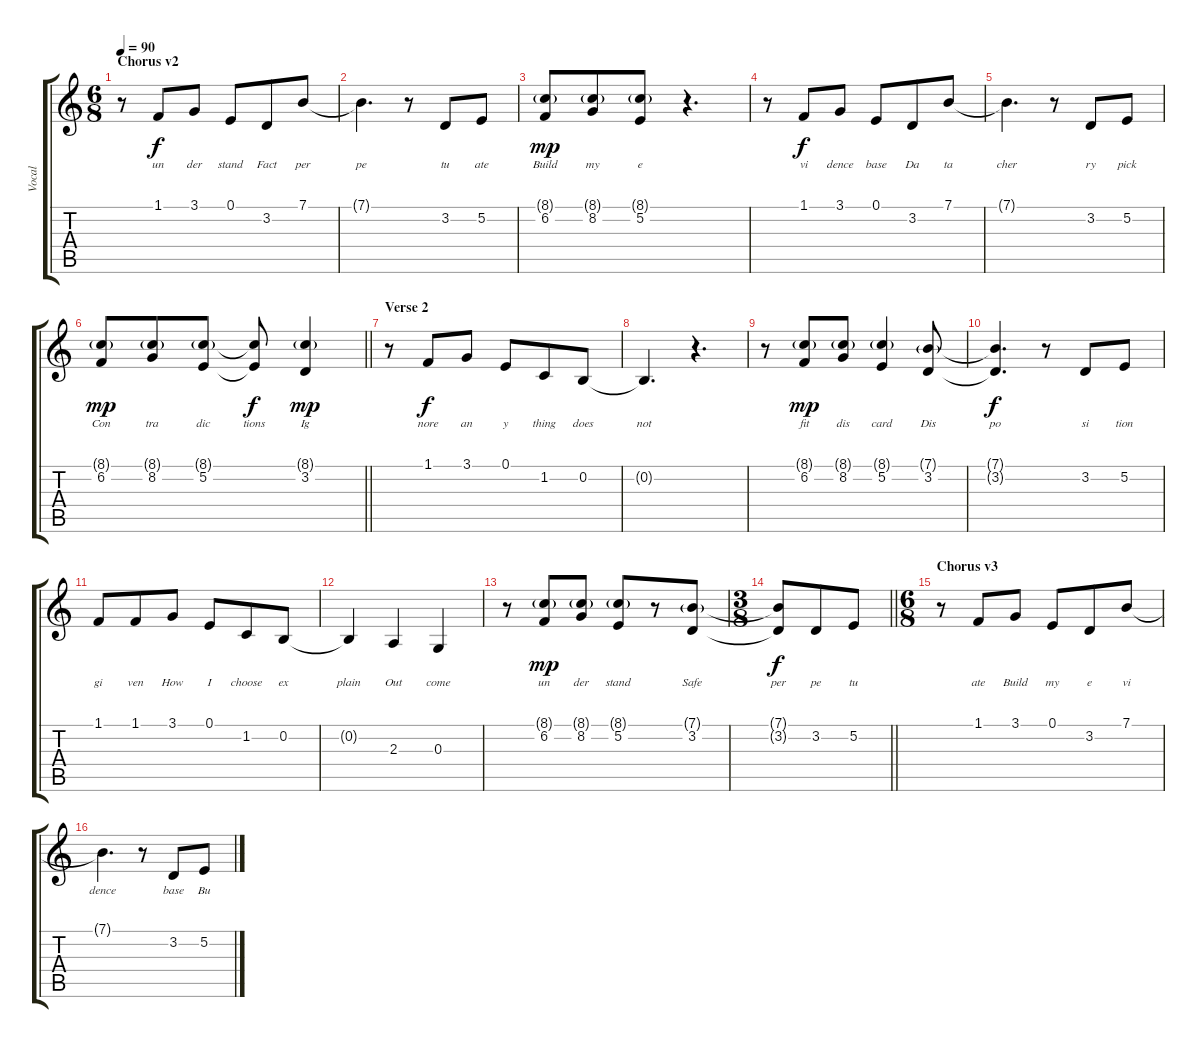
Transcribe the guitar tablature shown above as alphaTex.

\track ("Vocal" "Vocal") {instrument acousticgrandpiano}
\staff {score tabs}
\tuning (E4 B3 G3 D3 A2 E2) {hide}
\ts (6 8)
\section ("" "Chorus v2")
\tempo 90
\clef g2
\ks c
r.8{dy f} 1.1.8{lyrics (0 "un") lyrics (1 "") lyrics (2 "") lyrics (3 "") lyrics (4 "")} 3.1.8{lyrics (0 "der") lyrics (1 "") lyrics (2 "") lyrics (3 "") lyrics (4 "")} 0.1.8{lyrics (0 "stand") lyrics (1 "") lyrics (2 "") lyrics (3 "") lyrics (4 "")} 3.2.8{lyrics (0 "Fact") lyrics (1 "") lyrics (2 "") lyrics (3 "") lyrics (4 "")} 7.1.8{lyrics (0 "per") lyrics (1 "") lyrics (2 "") lyrics (3 "") lyrics (4 "")} |
7.1{t}.4{d lyrics (0 "pe") lyrics (1 "") lyrics (2 "") lyrics (3 "") lyrics (4 "")} r.8 3.2.8{lyrics (0 "tu") lyrics (1 "") lyrics (2 "") lyrics (3 "") lyrics (4 "")} 5.2.8{lyrics (0 "ate") lyrics (1 "") lyrics (2 "") lyrics (3 "") lyrics (4 "")} |
(8.1{g} 6.2).8{lyrics (0 "Build") lyrics (1 "") lyrics (2 "") lyrics (3 "") lyrics (4 "") dy mp} (8.1{g} 8.2).8{lyrics (0 "my") lyrics (1 "") lyrics (2 "") lyrics (3 "") lyrics (4 "")} (8.1{g} 5.2).8{lyrics (0 "e") lyrics (1 "") lyrics (2 "") lyrics (3 "") lyrics (4 "")} r.4{d} |
r.8 1.1.8{lyrics (0 "vi") lyrics (1 "") lyrics (2 "") lyrics (3 "") lyrics (4 "") dy f} 3.1.8{lyrics (0 "dence") lyrics (1 "") lyrics (2 "") lyrics (3 "") lyrics (4 "")} 0.1.8{lyrics (0 "base") lyrics (1 "") lyrics (2 "") lyrics (3 "") lyrics (4 "")} 3.2.8{lyrics (0 "Da") lyrics (1 "") lyrics (2 "") lyrics (3 "") lyrics (4 "")} 7.1.8{lyrics (0 "ta") lyrics (1 "") lyrics (2 "") lyrics (3 "") lyrics (4 "")} |
7.1{t}.4{d lyrics (0 "cher") lyrics (1 "") lyrics (2 "") lyrics (3 "") lyrics (4 "")} r.8 3.2.8{lyrics (0 "ry") lyrics (1 "") lyrics (2 "") lyrics (3 "") lyrics (4 "")} 5.2.8{lyrics (0 "pick") lyrics (1 "") lyrics (2 "") lyrics (3 "") lyrics (4 "")} |
\barLineRight lightlight
(8.1{g} 6.2).8{lyrics (0 "Con") lyrics (1 "") lyrics (2 "") lyrics (3 "") lyrics (4 "") dy mp} (8.1{g} 8.2).8{lyrics (0 "tra") lyrics (1 "") lyrics (2 "") lyrics (3 "") lyrics (4 "")} (8.1{g} 5.2).8{lyrics (0 "dic") lyrics (1 "") lyrics (2 "") lyrics (3 "") lyrics (4 "")} (8.1{t} 5.2{t}).8{lyrics (0 "tions") lyrics (1 "") lyrics (2 "") lyrics (3 "") lyrics (4 "") dy f} (8.1{g} 3.2).4{lyrics (0 "Ig") lyrics (1 "") lyrics (2 "") lyrics (3 "") lyrics (4 "") dy mp} |
\section ("" "Verse 2")
r.8 1.1.8{lyrics (0 "nore") lyrics (1 "") lyrics (2 "") lyrics (3 "") lyrics (4 "") dy f} 3.1.8{lyrics (0 "an") lyrics (1 "") lyrics (2 "") lyrics (3 "") lyrics (4 "")} 0.1.8{lyrics (0 "y") lyrics (1 "") lyrics (2 "") lyrics (3 "") lyrics (4 "")} 1.2.8{lyrics (0 "thing") lyrics (1 "") lyrics (2 "") lyrics (3 "") lyrics (4 "")} 0.2.8{lyrics (0 "does") lyrics (1 "") lyrics (2 "") lyrics (3 "") lyrics (4 "")} |
0.2{t}.4{d lyrics (0 "not") lyrics (1 "") lyrics (2 "") lyrics (3 "") lyrics (4 "")} r.4{d} |
r.8 (8.1{g} 6.2).8{lyrics (0 "fit") lyrics (1 "") lyrics (2 "") lyrics (3 "") lyrics (4 "") dy mp} (8.1{g} 8.2).8{lyrics (0 "dis") lyrics (1 "") lyrics (2 "") lyrics (3 "") lyrics (4 "")} (8.1{g} 5.2).4{lyrics (0 "card") lyrics (1 "") lyrics (2 "") lyrics (3 "") lyrics (4 "")} (7.1{g} 3.2).8{lyrics (0 "Dis") lyrics (1 "") lyrics (2 "") lyrics (3 "") lyrics (4 "")} |
(7.1{t} 3.2{t}).4{d lyrics (0 "po") lyrics (1 "") lyrics (2 "") lyrics (3 "") lyrics (4 "") dy f} r.8 3.2.8{lyrics (0 "si") lyrics (1 "") lyrics (2 "") lyrics (3 "") lyrics (4 "")} 5.2.8{lyrics (0 "tion") lyrics (1 "") lyrics (2 "") lyrics (3 "") lyrics (4 "")} |
1.1.8{lyrics (0 "gi") lyrics (1 "") lyrics (2 "") lyrics (3 "") lyrics (4 "")} 1.1.8{lyrics (0 "ven") lyrics (1 "") lyrics (2 "") lyrics (3 "") lyrics (4 "")} 3.1.8{lyrics (0 "How") lyrics (1 "") lyrics (2 "") lyrics (3 "") lyrics (4 "")} 0.1.8{lyrics (0 "I") lyrics (1 "") lyrics (2 "") lyrics (3 "") lyrics (4 "")} 1.2.8{lyrics (0 "choose") lyrics (1 "") lyrics (2 "") lyrics (3 "") lyrics (4 "")} 0.2.8{lyrics (0 "ex") lyrics (1 "") lyrics (2 "") lyrics (3 "") lyrics (4 "")} |
0.2{t}.4{lyrics (0 "plain") lyrics (1 "") lyrics (2 "") lyrics (3 "") lyrics (4 "")} 2.3.4{lyrics (0 "Out") lyrics (1 "") lyrics (2 "") lyrics (3 "") lyrics (4 "")} 0.3.4{lyrics (0 "come") lyrics (1 "") lyrics (2 "") lyrics (3 "") lyrics (4 "")} |
r.8 (8.1{g} 6.2).8{lyrics (0 "un") lyrics (1 "") lyrics (2 "") lyrics (3 "") lyrics (4 "") dy mp} (8.1{g} 8.2).8{lyrics (0 "der") lyrics (1 "") lyrics (2 "") lyrics (3 "") lyrics (4 "")} (8.1{g} 5.2).8{lyrics (0 "stand") lyrics (1 "") lyrics (2 "") lyrics (3 "") lyrics (4 "")} r.8 (7.1{g} 3.2).8{lyrics (0 "Safe") lyrics (1 "") lyrics (2 "") lyrics (3 "") lyrics (4 "")} |
\ts (3 8)
\barLineRight lightlight
(7.1{t} 3.2{t}).8{lyrics (0 "per") lyrics (1 "") lyrics (2 "") lyrics (3 "") lyrics (4 "") dy f} 3.2.8{lyrics (0 "pe") lyrics (1 "") lyrics (2 "") lyrics (3 "") lyrics (4 "")} 5.2.8{lyrics (0 "tu") lyrics (1 "") lyrics (2 "") lyrics (3 "") lyrics (4 "")} |
\ts (6 8)
\section ("" "Chorus v3")
r.8 1.1.8{lyrics (0 "ate") lyrics (1 "") lyrics (2 "") lyrics (3 "") lyrics (4 "")} 3.1.8{lyrics (0 "Build") lyrics (1 "") lyrics (2 "") lyrics (3 "") lyrics (4 "")} 0.1.8{lyrics (0 "my") lyrics (1 "") lyrics (2 "") lyrics (3 "") lyrics (4 "")} 3.2.8{lyrics (0 "e") lyrics (1 "") lyrics (2 "") lyrics (3 "") lyrics (4 "")} 7.1.8{lyrics (0 "vi") lyrics (1 "") lyrics (2 "") lyrics (3 "") lyrics (4 "")} |
7.1{t}.4{d lyrics (0 "dence") lyrics (1 "") lyrics (2 "") lyrics (3 "") lyrics (4 "")} r.8 3.2.8{lyrics (0 "base") lyrics (1 "") lyrics (2 "") lyrics (3 "") lyrics (4 "")} 5.2.8{lyrics (0 "Bu") lyrics (1 "") lyrics (2 "") lyrics (3 "") lyrics (4 "")}
